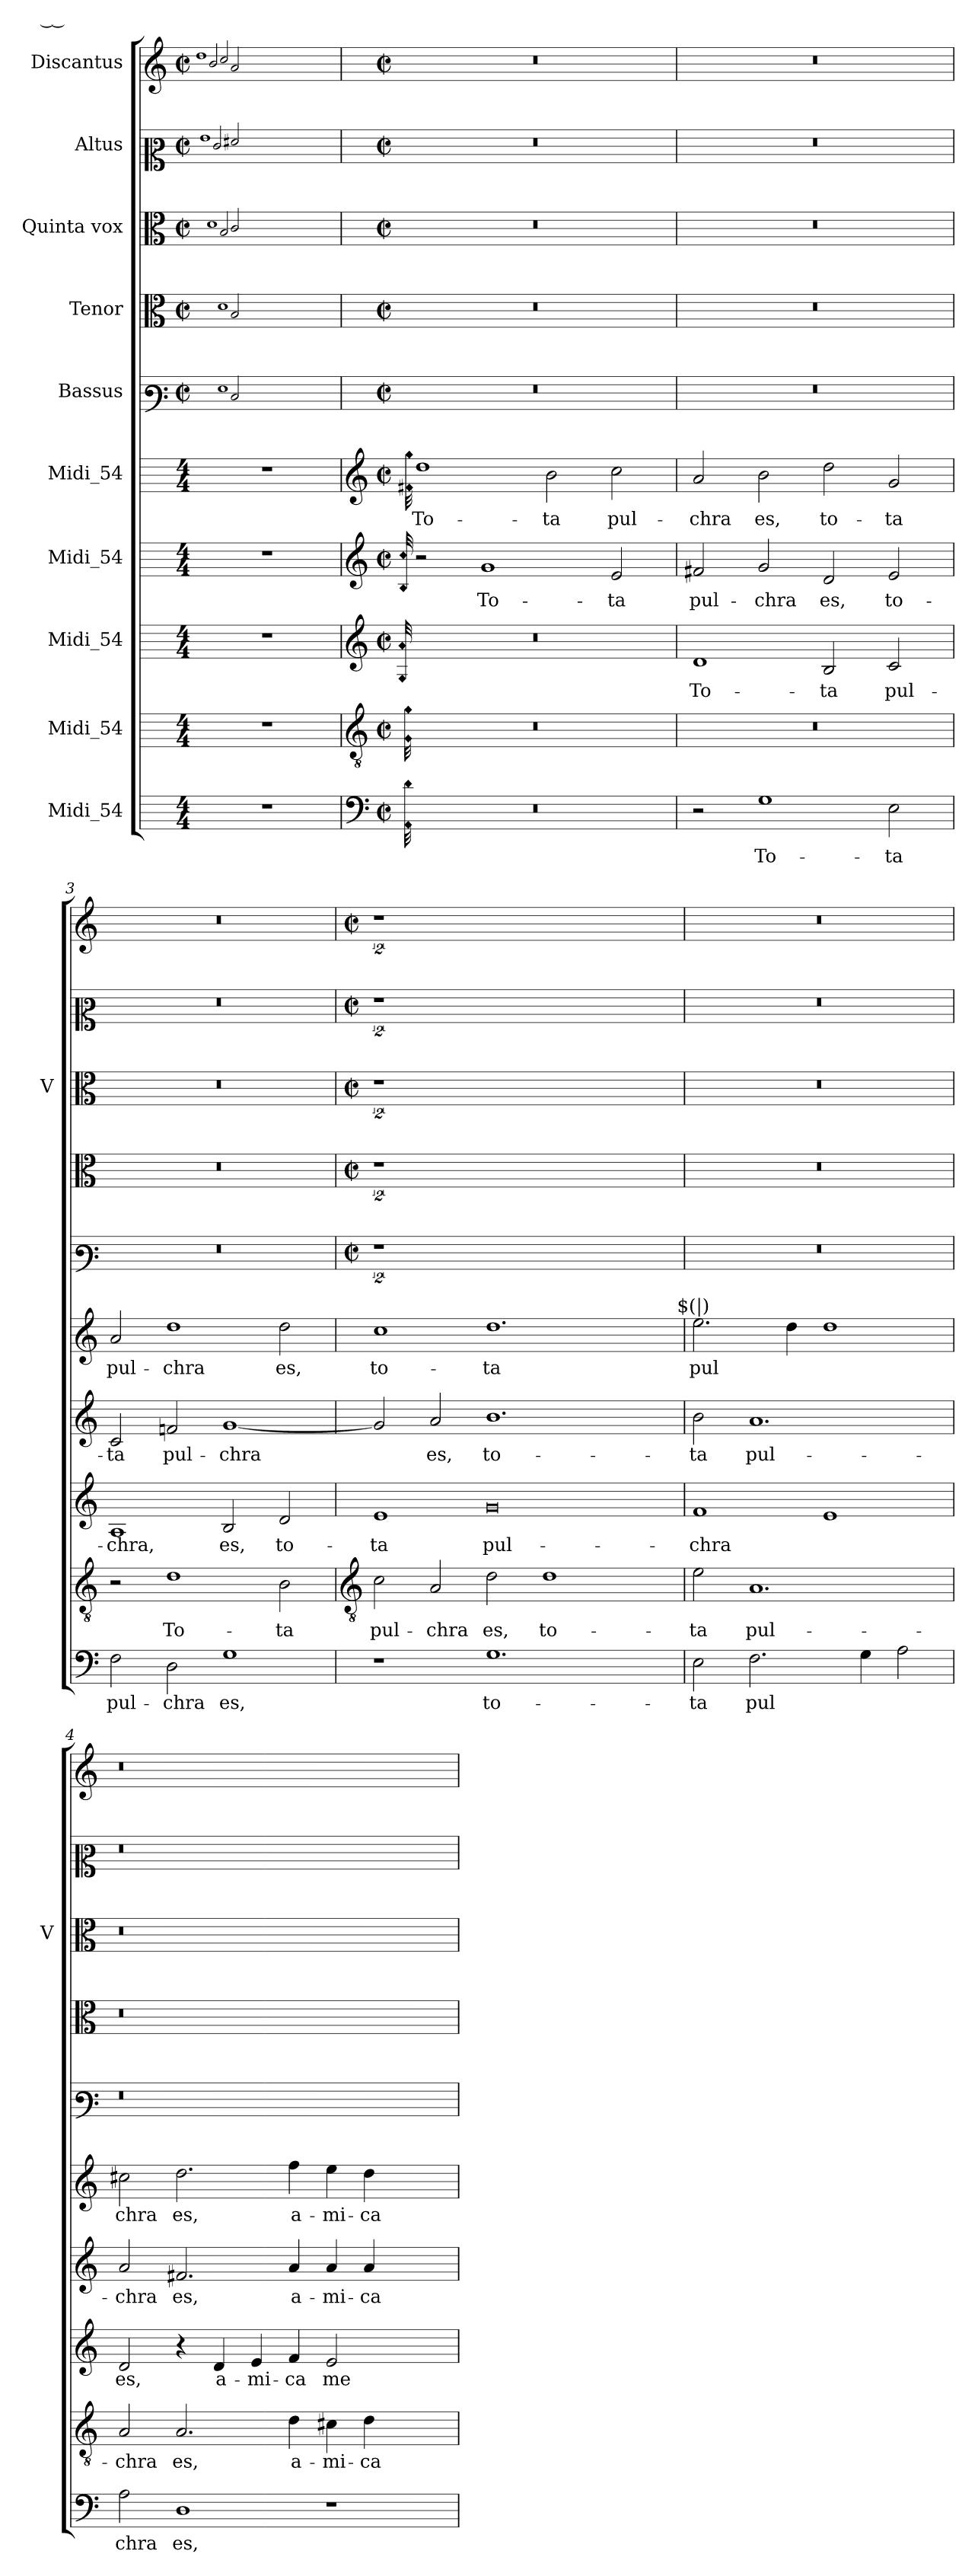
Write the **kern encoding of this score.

**kern	**text	**kern	**text	**kern	**text	**kern	**text	**kern	**text	**kern	**kern	**kern	**kern	**kern
*part10	*part10	*part9	*part9	*part8	*part8	*part7	*part7	*part6	*part6	*part5	*part4	*part3	*part2	*part1
*staff10	*staff10	*staff9	*staff9	*staff8	*staff8	*staff7	*staff7	*staff6	*staff6	*staff5	*staff4	*staff3	*staff2	*staff1
*I"Midi_54	*	*I"Midi_54	*	*I"Midi_54	*	*I"Midi_54	*	*I"Midi_54	*	*I"Bassus	*I"Tenor	*I"Quinta vox	*I"Altus	*I"Discantus
*	*	*	*	*	*	*	*	*	*	*	*	*I'V	*	*
*	*	*	*	*	*	*	*	*	*	*clefF3	*clefC3	*clefC3	*clefC2	*clefG2
*	*	*	*	*	*	*	*	*	*	*k[]	*k[]	*k[]	*k[]	*k[]
*	*	*	*	*	*	*	*	*	*	*C:	*C:	*C:	*C:	*C:
*M4/4	*	*M4/4	*	*M4/4	*	*M4/4	*	*M4/4	*	*M4/2	*M4/2	*M4/2	*M4/2	*M4/2
*	*	*	*	*	*	*	*	*	*	*met(c|)	*met(c|)	*met(c|)	*met(c|)	*met(c|)
=	=	=	=	=	=	=	=	=	=	=	=	=	=	=
.	.	.	.	.	.	.	.	.	.	.	.	.	.	1qqdd
.	.	.	.	.	.	.	.	.	.	.	.	1qqd	1qqg	2qqb
.	.	.	.	.	.	.	.	.	.	1qqG	1qqd	2qqB	2qqe	2qqcc
.	.	.	.	.	.	.	.	.	.	2qqE	2qqB	2qqc	2qqf#X	2qqa
1r	.	1r	.	1r	.	1r	.	1r	.	1ryy	1ryy	1ryy	1ryy	1ryy
!!LO:LB:g=z
=1	=1	=1	=1	=1	=1	=1	=1	=1	=1	=1	=1	=1	=1	=1
*clefF4	*	*clefGv2	*	*clefG2	*	*clefG2	*	*clefG2	*	*	*	*	*	*
*k[]	*	*k[]	*	*k[]	*	*k[]	*	*k[]	*	*	*	*	*	*
*C:	*	*C:	*	*C:	*	*C:	*	*C:	*	*	*	*	*	*
*M4/2	*	*M4/2	*	*M4/2	*	*M4/2	*	*M4/2	*	*M4/2	*M4/2	*M4/2	*M4/2	*M4/2
*met(c|)	*	*met(c|)	*	*met(c|)	*	*met(c|)	*	*met(c|)	*	*met(c|)	*met(c|)	*met(c|)	*met(c|)	*met(c|)
!	!	!	!	!	!	!	!	!LO:N:n=1:head=diamond	!	!	!	!	!	!
!	!	!	!	!	!	!LO:N:n=1:head=diamond	!	!LO:N:n=2:head=diamond	!	!	!	!	!	!
!	!	!	!	!LO:N:n=1:head=diamond	!	!LO:N:n=2:head=diamond	!	!	!	!	!	!	!	!
!	!	!LO:N:n=1:head=diamond	!	!LO:N:n=2:head=diamond	!	!	!	!	!	!	!	!	!	!
!LO:N:n=1:head=diamond	!	!LO:N:n=2:head=diamond	!	!	!	!	!	!	!	!	!	!	!	!
!LO:N:n=2:head=diamond	!	!	!	!	!	!	!	!	!	!	!	!	!	!
32qqAA 32qqd	.	32qqG 32qqg	.	32qqG 32qqa	.	32qqB 32qqcc	.	32qqf#X 32qqgg	.	.	.	.	.	.
!	!	!	!	!	!	!	!	!	!LO:LY:b	!	!	!	!	!
0r	.	0r	.	0r	.	2r	.	1dd	To-	0r	0r	0r	0r	0r
!	!	!	!	!	!	!	!LO:LY:b	!	!	!	!	!	!	!
.	.	.	.	.	.	1g	To-	.	.	.	.	.	.	.
!	!	!	!	!	!	!	!	!	!LO:LY:b	!	!	!	!	!
.	.	.	.	.	.	.	.	2b	-ta	.	.	.	.	.
!	!	!	!	!	!	!	!LO:LY:b	!	!LO:LY:b	!	!	!	!	!
.	.	.	.	.	.	2e	-ta	2cc	pul-	.	.	.	.	.
=2	=2	=2	=2	=2	=2	=2	=2	=2	=2	=2	=2	=2	=2	=2
!	!	!	!	!	!LO:LY:b	!	!LO:LY:b	!	!LO:LY:b	!	!	!	!	!
2r	.	0r	.	1d	To-	2f#X	pul-	2a	-chra	0r	0r	0r	0r	0r
!	!LO:LY:b	!	!	!	!	!	!LO:LY:b	!	!LO:LY:b	!	!	!	!	!
1G	To-	.	.	.	.	2g	-chra	2b	es,	.	.	.	.	.
!	!	!	!	!	!LO:LY:b	!	!LO:LY:b	!	!LO:LY:b	!	!	!	!	!
.	.	.	.	2B	-ta	2d	es,	2dd	to-	.	.	.	.	.
!	!LO:LY:b	!	!	!	!LO:LY:b	!	!LO:LY:b	!	!LO:LY:b	!	!	!	!	!
2E	-ta	.	.	2c	pul-	2e	to-	2g	-ta	.	.	.	.	.
=3	=3	=3	=3	=3	=3	=3	=3	=3	=3	=3	=3	=3	=3	=3
!	!LO:LY:b	!	!	!	!LO:LY:b	!	!LO:LY:b	!	!LO:LY:b	!	!	!	!	!
2F	pul-	2r	.	1A	-chra,	2c	-ta	2a	pul-	0r	0r	0r	0r	0r
!	!LO:LY:b	!	!LO:LY:b	!	!	!	!LO:LY:b	!	!LO:LY:b	!	!	!	!	!
2D	-chra	1d	To-	.	.	2fn	pul-	1dd	-chra	.	.	.	.	.
!	!LO:LY:b	!	!	!	!LO:LY:b	!	!LO:LY:b	!	!	!	!	!	!	!
1G	es,	.	.	2B	es,	[1g	-chra	.	.	.	.	.	.	.
!	!	!	!LO:LY:b	!	!LO:LY:b	!	!	!	!LO:LY:b	!	!	!	!	!
.	.	2B	-ta	2d	to-	.	.	2dd	es,	.	.	.	.	.
!!LO:LB:g=z
=4	=4	=4	=4	=4	=4	=4	=4	=4	=4	=4	=4	=4	=4	=4
*	*	*clefGv2	*	*	*	*	*	*	*	*	*	*	*	*
*	*	*	*	*	*	*	*	*	*	*M4/2	*M4/2	*M4/2	*M4/2	*M4/2
*	*	*	*	*	*	*	*	*	*	*met(c|)	*met(c|)	*met(c|)	*met(c|)	*met(c|)
!	!	!	!LO:LY:b	!	!LO:LY:b	!	!LO:LY:b	!	!LO:LY:b	!	!	!	!	!
1r	.	2c	pul-	1e	-ta	2g]	___	1cc	to-	2%5r	2%5r	2%5r	2%5r	2%5r
!	!	!	!LO:LY:b	!	!	!	!LO:LY:b	!	!	!	!	!	!	!
.	.	2A	-chra	.	.	2a	es,	.	.	.	.	.	.	.
!	!LO:LY:b	!	!LO:LY:b	!	!LO:LY:b	!	!LO:LY:b	!	!LO:LY:b	!	!	!	!	!
1.G	to-	2d	es,	0g	pul-	1.b	to-	1.dd	-ta	.	.	.	.	.
!	!	!	!LO:LY:b	!	!	!	!	!	!	!	!	!	!	!
.	.	1d	to-	.	.	.	.	.	.	.	.	.	.	.
2ryy	.	2ryy	.	.	.	2ryy	.	2ryy	.	2ryy	2ryy	2ryy	2ryy	2ryy
=4	=4	=4	=4	=4	=4	=4	=4	=4	=4	=4	=4	=4	=4	=4
!	!	!	!	!	!	!	!	!LO:TX:a:cj:t=$(|)	!	!	!	!	!	!
!	!LO:LY:b	!	!LO:LY:b	!	!LO:LY:b	!	!LO:LY:b	!	!LO:LY:b	!	!	!	!	!
2E	-ta	2e	-ta	1f	-chra	2b	-ta	2.ee	pul	0r	0r	0r	0r	0r
!	!LO:LY:b	!	!LO:LY:b	!	!	!	!LO:LY:b	!	!	!	!	!	!	!
2.F	pul-	1.A	pul-	.	.	1.a	pul-	.	.	.	.	.	.	.
.	.	.	.	.	.	.	.	4dd	.	.	.	.	.	.
.	.	.	.	1e	.	.	.	1dd	.	.	.	.	.	.
4G	.	.	.	.	.	.	.	.	.	.	.	.	.	.
!	!LO:LY:b	!	!	!	!	!	!	!	!	!	!	!	!	!
2A	--	.	.	.	.	.	.	.	.	.	.	.	.	.
=4	=4	=4	=4	=4	=4	=4	=4	=4	=4	=4	=4	=4	=4	=4
!	!LO:LY:b	!	!LO:LY:b	!	!LO:LY:b	!	!LO:LY:b	!	!LO:LY:b	!	!	!	!	!
2A	chra	2A	-chra	2d	es,	2a	-chra	2cc#X	chra	0r	0r	0r	0r	0r
!	!LO:LY:b	!	!LO:LY:b	!	!	!	!LO:LY:b	!	!LO:LY:b	!	!	!	!	!
1D	es,	2.A	es,	4r	.	2.f#X	es,	2.dd	es,	.	.	.	.	.
!	!	!	!	!	!LO:LY:b	!	!	!	!	!	!	!	!	!
.	.	.	.	4d	a-	.	.	.	.	.	.	.	.	.
!	!	!	!	!	!LO:LY:b	!	!	!	!	!	!	!	!	!
.	.	.	.	4e	-mi-	.	.	.	.	.	.	.	.	.
!	!	!	!LO:LY:b	!	!LO:LY:b	!	!LO:LY:b	!	!LO:LY:b	!	!	!	!	!
.	.	4d	a-	4f	-ca	4a	a-	4ff	a-	.	.	.	.	.
!	!	!	!LO:LY:b	!	!LO:LY:b	!	!LO:LY:b	!	!LO:LY:b	!	!	!	!	!
1r	.	4c#X	-mi-	2e	me-	4a	-mi-	4ee	-mi-	.	.	.	.	.
!	!	!	!LO:LY:b	!	!	!	!LO:LY:b	!	!LO:LY:b	!	!	!	!	!
.	.	4d	-ca	.	.	4a	-ca	4dd	-ca	.	.	.	.	.
.	.	2ryy	.	2ryy	.	2ryy	.	2ryy	.	2ryy	2ryy	2ryy	2ryy	2ryy
=	=	=	=	=	=	=	=	=	=	=	=	=	=	=
*-	*-	*-	*-	*-	*-	*-	*-	*-	*-	*-	*-	*-	*-	*-
